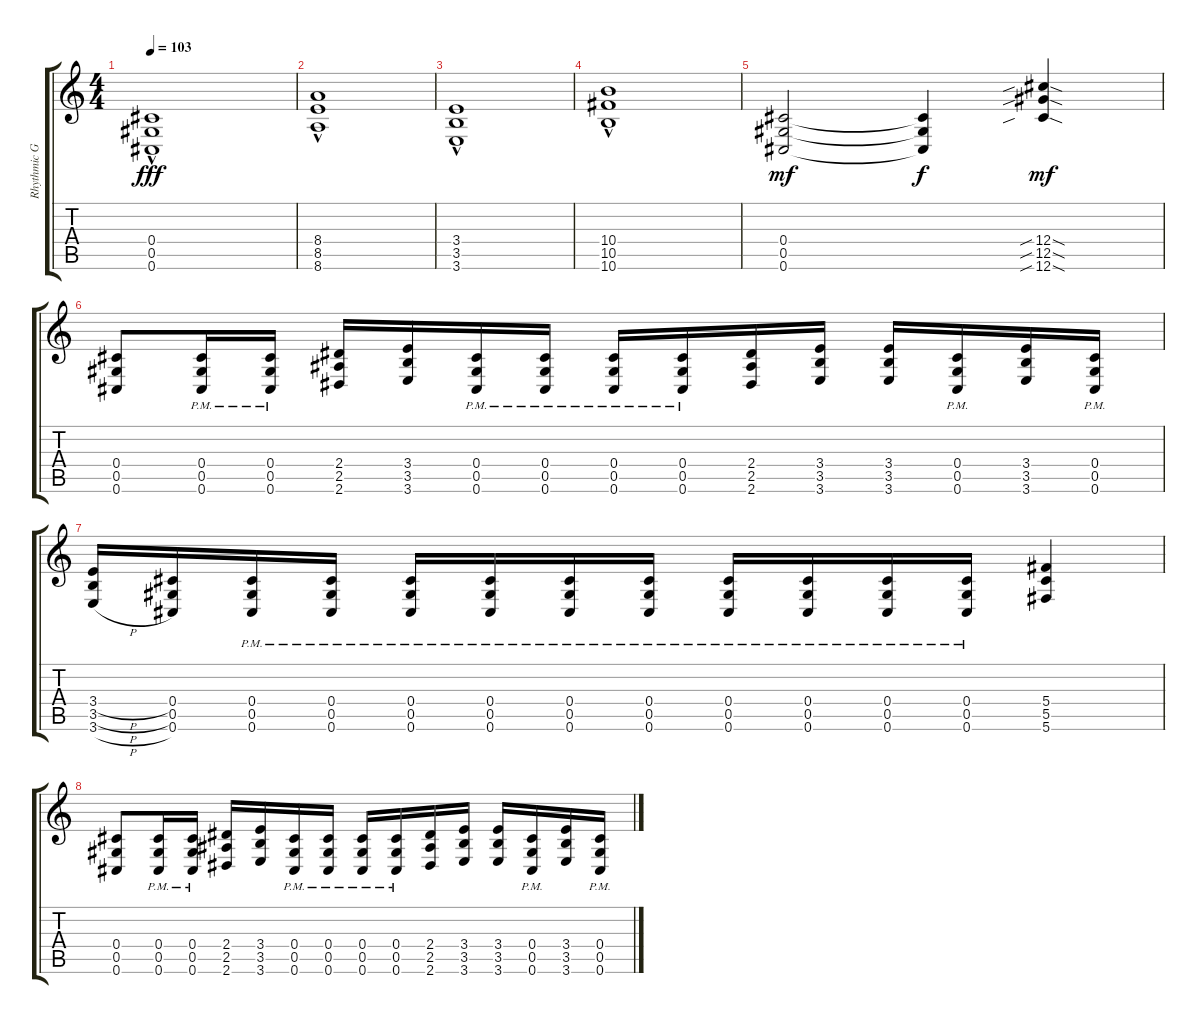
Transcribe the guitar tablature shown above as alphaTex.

\track ("Rhythmic Guitar" "Rhythmic G") {instrument distortionguitar}
\staff {score tabs}
\tuning (Eb4 Bb3 Gb3 Db3 Ab2 Db2) {hide}
\ts (4 4)
\tempo 103
\clef g2
\ks c
(0.4{hac} 0.5{hac} 0.6{hac}).1{dy fff} |
(8.4{hac} 8.5{hac} 8.6{hac}).1 |
(3.4{hac} 3.5{hac} 3.6{hac}).1 |
(10.4{hac} 10.5{hac} 10.6{hac}).1 |
(0.4 0.5 0.6).2{dy mf} (0.4{t} 0.5{t} 0.6{t}).4{dy f} (12.4{sib sod} 12.5{sib sod} 12.6{sib sod}).4{dy mf} |
(0.4 0.5 0.6).8 (0.4{pm} 0.5{pm} 0.6{pm}).16 (0.4{pm} 0.5{pm} 0.6{pm}).16 (2.4 2.5 2.6).16 (3.4 3.5 3.6).16 (0.4{pm} 0.5{pm} 0.6{pm}).16 (0.4{pm} 0.5{pm} 0.6{pm}).16 (0.4{pm} 0.5{pm} 0.6{pm}).16 (0.4{pm} 0.5{pm} 0.6{pm}).16 (2.4 2.5 2.6).16 (3.4 3.5 3.6).16 (3.4 3.5 3.6).16 (0.4{pm} 0.5{pm} 0.6{pm}).16 (3.4 3.5 3.6).16 (0.4{pm} 0.5{pm} 0.6{pm}).16 |
(3.4{h} 3.5{h} 3.6{h}).16 (0.4 0.5 0.6).16 (0.4{pm} 0.5{pm} 0.6{pm}).16 (0.4{pm} 0.5{pm} 0.6{pm}).16 (0.4{pm} 0.5{pm} 0.6{pm}).16 (0.4{pm} 0.5{pm} 0.6{pm}).16 (0.4{pm} 0.5{pm} 0.6{pm}).16 (0.4{pm} 0.5{pm} 0.6{pm}).16 (0.4{pm} 0.5{pm} 0.6{pm}).16 (0.4{pm} 0.5{pm} 0.6{pm}).16 (0.4{pm} 0.5{pm} 0.6{pm}).16 (0.4{pm} 0.5{pm} 0.6{pm}).16 (5.4 5.5 5.6).4 |
(0.4 0.5 0.6).8 (0.4{pm} 0.5{pm} 0.6{pm}).16 (0.4{pm} 0.5{pm} 0.6{pm}).16 (2.4 2.5 2.6).16 (3.4 3.5 3.6).16 (0.4{pm} 0.5{pm} 0.6{pm}).16 (0.4{pm} 0.5{pm} 0.6{pm}).16 (0.4{pm} 0.5{pm} 0.6{pm}).16 (0.4{pm} 0.5{pm} 0.6{pm}).16 (2.4 2.5 2.6).16 (3.4 3.5 3.6).16 (3.4 3.5 3.6).16 (0.4{pm} 0.5{pm} 0.6{pm}).16 (3.4 3.5 3.6).16 (0.4{pm} 0.5{pm} 0.6{pm}).16
